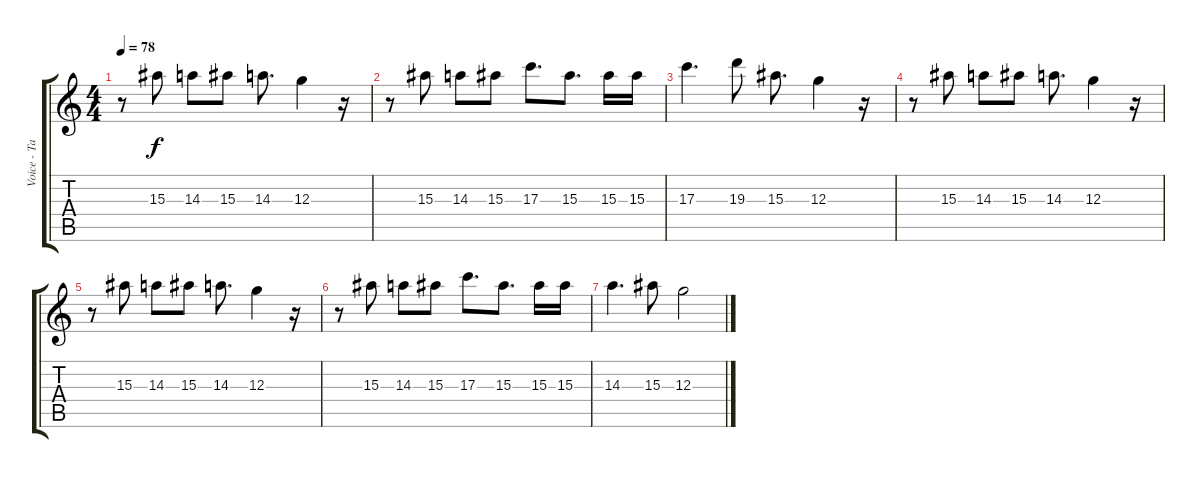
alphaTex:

\track ("Voice - Tahnee Cain" "Voice - Ta") {instrument overdrivenguitar}
\staff {score tabs}
\tuning (E4 B3 G3 D3 A2 E2) {hide}
\ts (4 4)
\tempo 78
\clef g2
\ks c
r.8{dy f} 15.3.8 14.3.8 15.3.8 14.3.8{d} 12.3.4 r.16 |
r.8 15.3.8 14.3.8 15.3.8 17.3.8{d} 15.3.8{d} 15.3.16 15.3.16 |
17.3.4{d} 19.3.8 15.3.8{d} 12.3.4 r.16 |
r.8 15.3.8 14.3.8 15.3.8 14.3.8{d} 12.3.4 r.16 |
r.8 15.3.8 14.3.8 15.3.8 14.3.8{d} 12.3.4 r.16 |
r.8 15.3.8 14.3.8 15.3.8 17.3.8{d} 15.3.8{d} 15.3.16 15.3.16 |
14.3.4{d} 15.3.8 12.3.2
